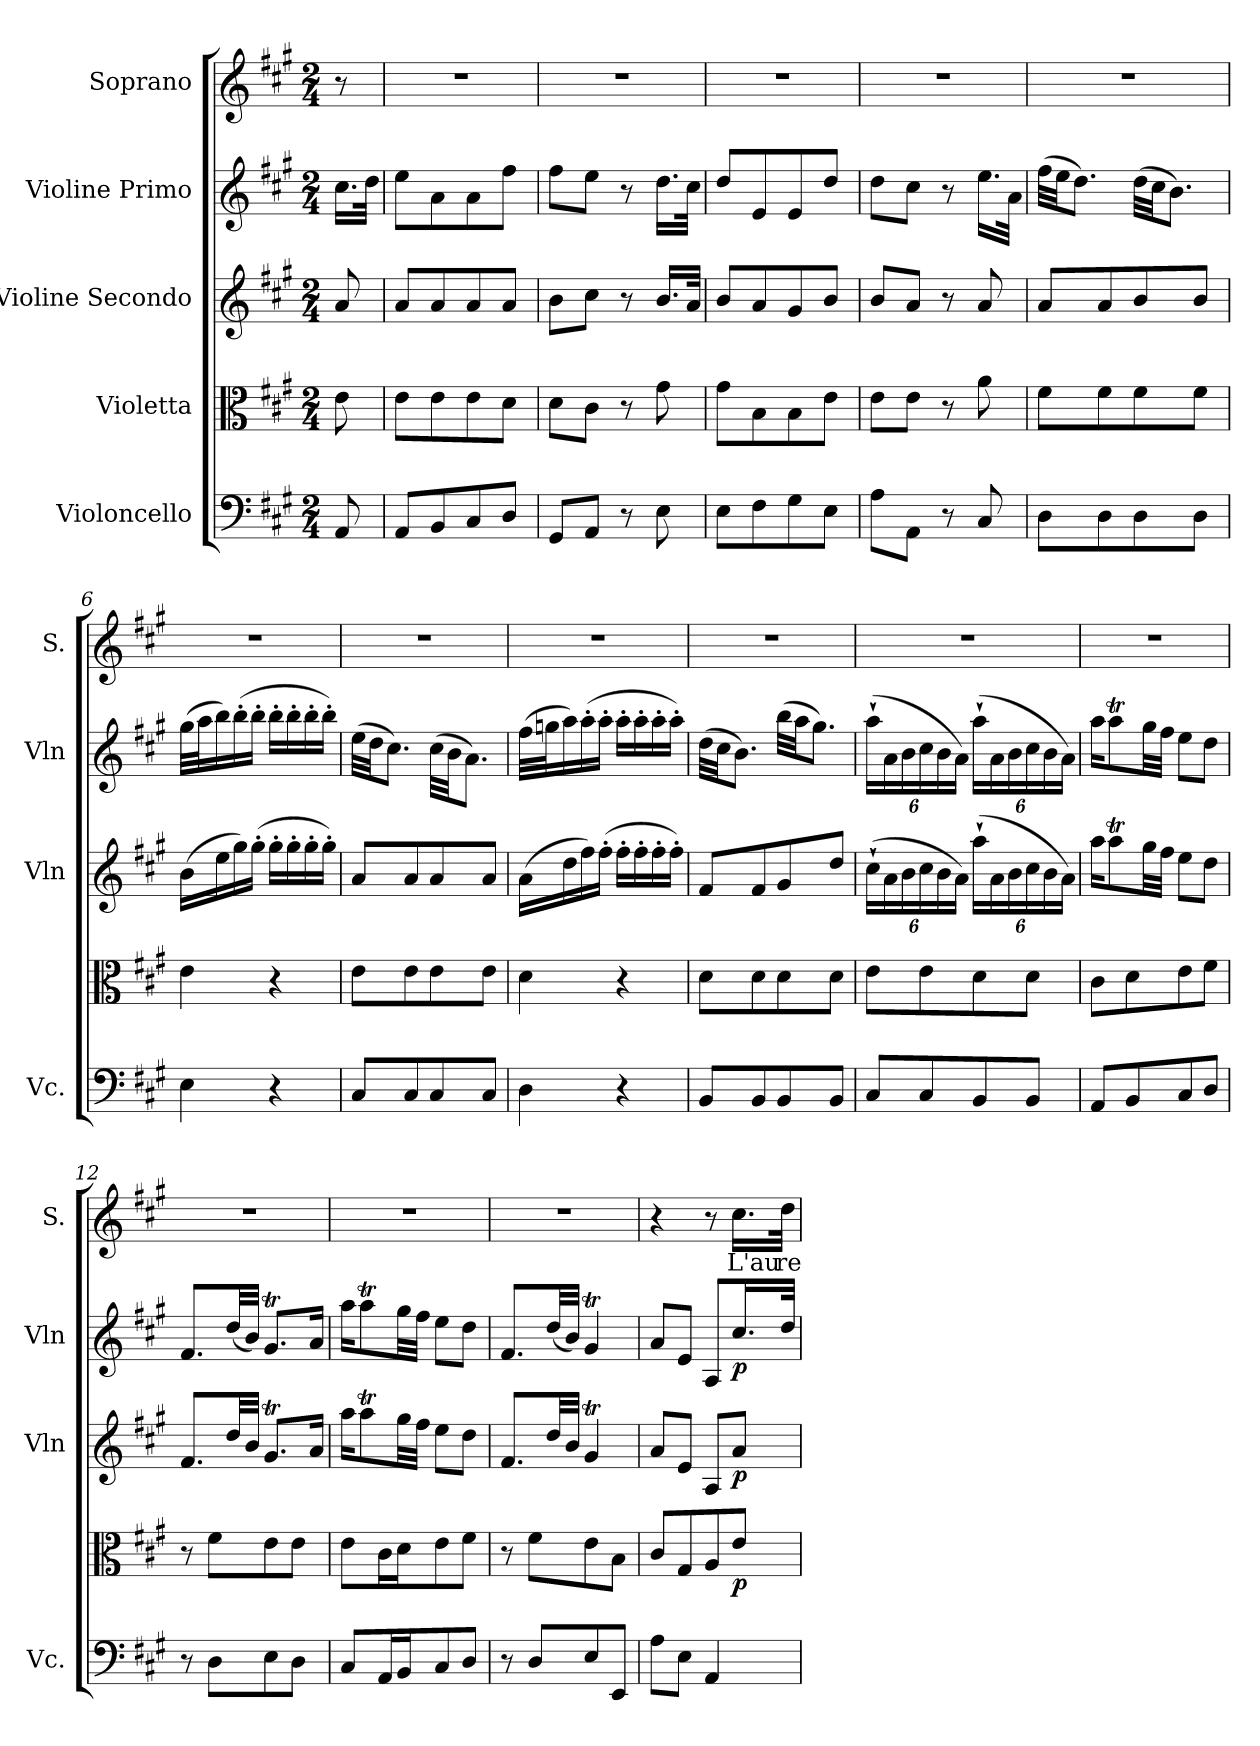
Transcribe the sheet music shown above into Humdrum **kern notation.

**kern	**kern	**dynam	**kern	**dynam	**kern	**dynam	**kern	**text	**dynam
*part5	*part4	*part4	*part3	*part3	*part2	*part2	*part1	*part1	*part1
*staff5	*staff4	*staff4	*staff3	*staff3	*staff2	*staff2	*staff1	*staff1	*staff1
*I"Violoncello	*I"Violetta	*	*I"Violine Secondo	*	*I"Violine Primo	*	*I"Soprano	*	*
*I'Vc.	*	*	*I'Vln	*	*I'Vln	*	*I'S.	*	*
*clefF4	*clefC3	*	*clefG2	*	*clefG2	*	*clefG2	*	*
*k[f#c#g#]	*k[f#c#g#]	*	*k[f#c#g#]	*	*k[f#c#g#]	*	*k[f#c#g#]	*	*
*M2/4	*M2/4	*	*M2/4	*	*M2/4	*	*M2/4	*	*
=	=	=	=	=	=	=	=	=	=
8AA	8e	.	8a	.	16.cc#LL	.	8r	.	Un poco allegro
.	.	.	.	.	32ddJJk	.	.	.	.
=1	=1	=1	=1	=1	=1	=1	=1	=1	=1
8AAL	8eL	.	8aL	.	8eeL	.	2r	.	.
8BB	8e	.	8a	.	8a	.	.	.	.
8C#	8e	.	8a	.	8a	.	.	.	.
8DJ	8dJ	.	8aJ	.	8ff#J	.	.	.	.
=2	=2	=2	=2	=2	=2	=2	=2	=2	=2
8GG#L	8dL	.	8bL	.	8ff#L	.	2r	.	.
8AAJ	8c#J	.	8cc#J	.	8eeJ	.	.	.	.
8r	8r	.	8r	.	8r	.	.	.	.
8E	8g#	.	16.bLL	.	16.ddLL	.	.	.	.
.	.	.	32aJJk	.	32cc#JJk	.	.	.	.
=3	=3	=3	=3	=3	=3	=3	=3	=3	=3
8EL	8g#L	.	8bL	.	8ddL	.	2r	.	.
8F#	8B	.	8a	.	8e	.	.	.	.
8G#	8B	.	8g#	.	8e	.	.	.	.
8EJ	8eJ	.	8bJ	.	8ddJ	.	.	.	.
=4	=4	=4	=4	=4	=4	=4	=4	=4	=4
8AL	8eL	.	8bL	.	8ddL	.	2r	.	.
8AAJ	8eJ	.	8aJ	.	8cc#J	.	.	.	.
8r	8r	.	8r	.	8r	.	.	.	.
8C#	8a	.	8a	.	16.eeLL	.	.	.	.
.	.	.	.	.	32aJJk	.	.	.	.
=5	=5	=5	=5	=5	=5	=5	=5	=5	=5
8DL	8f#L	.	8aL	.	(32ff#LLL	.	2r	.	.
.	.	.	.	.	32eeJJ	.	.	.	.
.	.	.	.	.	8.ddJ)	.	.	.	.
8D	8f#	.	8a	.	.	.	.	.	.
8D	8f#	.	8b	.	(32ddLLL	.	.	.	.
.	.	.	.	.	32cc#JJ	.	.	.	.
.	.	.	.	.	8.bJ)	.	.	.	.
8DJ	8f#J	.	8bJ	.	.	.	.	.	.
=6	=6	=6	=6	=6	=6	=6	=6	=6	=6
4E	4e	.	(16bLL	.	(32gg#LLL	.	2r	.	.
.	.	.	.	.	32aaJ	.	.	.	.
.	.	.	16ee	.	16bb)	.	.	.	.
.	.	.	16gg#)	.	(16bb'	.	.	.	.
.	.	.	(16gg#'JJ	.	16bb'JJ	.	.	.	.
4r	4r	.	16gg#'LL	.	16bb'LL	.	.	.	.
.	.	.	16gg#'	.	16bb'	.	.	.	.
.	.	.	16gg#'	.	16bb'	.	.	.	.
.	.	.	16gg#'JJ)	.	16bb'JJ)	.	.	.	.
=7	=7	=7	=7	=7	=7	=7	=7	=7	=7
8C#L	8eL	.	8aL	.	(32eeLLL	.	2r	.	.
.	.	.	.	.	32ddJJ	.	.	.	.
.	.	.	.	.	8.cc#J)	.	.	.	.
8C#	8e	.	8a	.	.	.	.	.	.
8C#	8e	.	8a	.	(32cc#LLL	.	.	.	.
.	.	.	.	.	32bJJ	.	.	.	.
.	.	.	.	.	8.aJ)	.	.	.	.
8C#J	8eJ	.	8aJ	.	.	.	.	.	.
=8	=8	=8	=8	=8	=8	=8	=8	=8	=8
4D	4d	.	(16aLL	.	(32ff#LLL	.	2r	.	.
.	.	.	.	.	32ggnJ	.	.	.	.
.	.	.	16dd	.	16aa)	.	.	.	.
.	.	.	16ff#)	.	(16aa'	.	.	.	.
.	.	.	(16ff#'JJ	.	16aa'JJ	.	.	.	.
4r	4r	.	16ff#'LL	.	16aa'LL	.	.	.	.
.	.	.	16ff#'	.	16aa'	.	.	.	.
.	.	.	16ff#'	.	16aa'	.	.	.	.
.	.	.	16ff#'JJ)	.	16aa'JJ)	.	.	.	.
=9	=9	=9	=9	=9	=9	=9	=9	=9	=9
8BBL	8dL	.	8f#L	.	(32ddLLL	.	2r	.	.
.	.	.	.	.	32cc#JJ	.	.	.	.
.	.	.	.	.	8.bJ)	.	.	.	.
8BB	8d	.	8f#	.	.	.	.	.	.
8BB	8d	.	8g#	.	(32bbLLL	.	.	.	.
.	.	.	.	.	32aaJJ	.	.	.	.
.	.	.	.	.	8.gg#J)	.	.	.	.
8BBJ	8dJ	.	8ddJ	.	.	.	.	.	.
!!LO:LB:g=z
=10	=10	=10	=10	=10	=10	=10	=10	=10	=10
8C#L	8eL	.	(24cc#`LL	.	(24aa`LL	.	2r	.	.
.	.	.	24a	.	24a	.	.	.	.
.	.	.	24b	.	24b	.	.	.	.
8C#	8e	.	24cc#	.	24cc#	.	.	.	.
.	.	.	24b	.	24b	.	.	.	.
.	.	.	24aJJ)	.	24aJJ)	.	.	.	.
8BB	8d	.	(24aa`LL	.	(24aa`LL	.	.	.	.
.	.	.	24a	.	24a	.	.	.	.
.	.	.	24b	.	24b	.	.	.	.
8BBJ	8dJ	.	24cc#	.	24cc#	.	.	.	.
.	.	.	24b	.	24b	.	.	.	.
.	.	.	24aJJ)	.	24aJJ)	.	.	.	.
=11	=11	=11	=11	=11	=11	=11	=11	=11	=11
8AAL	8c#L	.	16aaKL	.	16aaKL	.	2r	.	.
.	.	.	8aaT	.	8aaT	.	.	.	.
8BB	8d	.	.	.	.	.	.	.	.
.	.	.	32gg#LL	.	32gg#LL	.	.	.	.
.	.	.	32ff#JJJ	.	32ff#JJJ	.	.	.	.
8C#	8e	.	8eeL	.	8eeL	.	.	.	.
8DJ	8f#J	.	8ddJ	.	8ddJ	.	.	.	.
=12	=12	=12	=12	=12	=12	=12	=12	=12	=12
8r	8r	.	8.f#L	.	8.f#L	.	2r	.	.
8DL	8f#L	.	.	.	.	.	.	.	.
.	.	.	32ddLL	.	(32ddLL	.	.	.	.
.	.	.	32bJJJ	.	32bJJJ)	.	.	.	.
8E	8e	.	8.g#tL	.	8.g#tL	.	.	.	.
8DJ	8eJ	.	.	.	.	.	.	.	.
.	.	.	16aJk	.	16aJk	.	.	.	.
=13	=13	=13	=13	=13	=13	=13	=13	=13	=13
8C#L	8eL	.	16aaKL	.	16aaKL	.	2r	.	.
.	.	.	8aaT	.	8aaT	.	.	.	.
16AAL	16c#L	.	.	.	.	.	.	.	.
16BBJ	16dJ	.	32gg#LL	.	32gg#LL	.	.	.	.
.	.	.	32ff#JJJ	.	32ff#JJJ	.	.	.	.
8C#	8e	.	8eeL	.	8eeL	.	.	.	.
8DJ	8f#J	.	8ddJ	.	8ddJ	.	.	.	.
=14	=14	=14	=14	=14	=14	=14	=14	=14	=14
8r	8r	.	8.f#L	.	8.f#L	.	2r	.	.
8DL	8f#L	.	.	.	.	.	.	.	.
.	.	.	32ddLL	.	(32ddLL	.	.	.	.
.	.	.	32bJJJ	.	32bJJJ)	.	.	.	.
8E	8e	.	4g#t	.	4g#t	.	.	.	.
8EEJ	8BJ	.	.	.	.	.	.	.	.
=15	=15	=15	=15	=15	=15	=15	=15	=15	=15
8AL	8c#L	.	8aL	.	8aL	.	4r	.	.
8EJ	8G#	.	8eJ	.	8eJ	.	.	.	.
4AA	8A	.	8AL	.	8AL	.	8r	.	.
.	8eJ	p	8aJ	p	16.cc#L	p	16.cc#LL	L'au	.
.	.	.	.	.	32ddJJk	.	32ddJJk	-re	.
=	=	=	=	=	=	=	=	=	=
*-	*-	*-	*-	*-	*-	*-	*-	*-	*-
